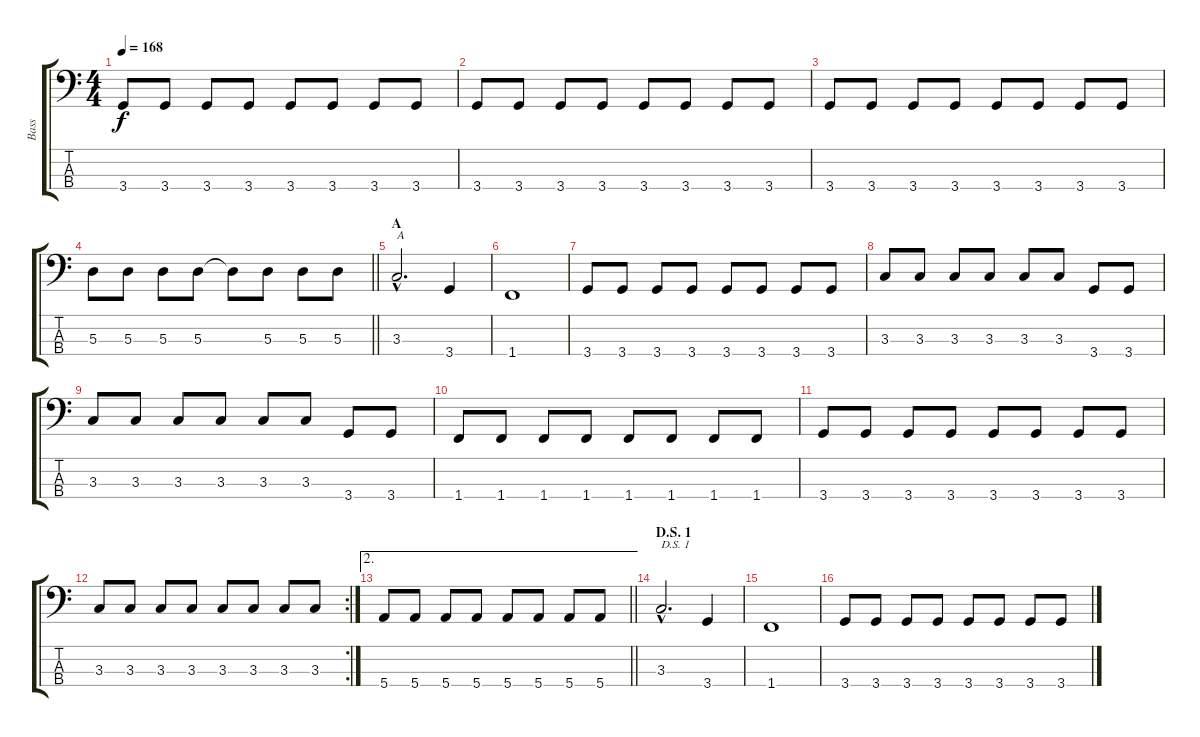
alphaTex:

\track ("Bass" "Bass") {instrument electricbasspick}
\staff {score tabs}
\tuning (G2 D2 A1 E1) {hide}
\ts (4 4)
\tempo 168
\clef f4
\ks c
3.4.8{dy f} 3.4.8 3.4.8 3.4.8 3.4.8 3.4.8 3.4.8 3.4.8 |
3.4.8 3.4.8 3.4.8 3.4.8 3.4.8 3.4.8 3.4.8 3.4.8 |
3.4.8 3.4.8 3.4.8 3.4.8 3.4.8 3.4.8 3.4.8 3.4.8 |
\barLineRight lightlight
5.3.8 5.3.8 5.3.8 5.3.8 5.3{t}.8 5.3.8 5.3.8 5.3.8 |
\section ("" "A")
3.3{hac}.2{d txt "A"} 3.4.4 |
1.4.1 |
3.4.8 3.4.8 3.4.8 3.4.8 3.4.8 3.4.8 3.4.8 3.4.8 |
3.3.8 3.3.8 3.3.8 3.3.8 3.3.8 3.3.8 3.4.8 3.4.8 |
3.3.8 3.3.8 3.3.8 3.3.8 3.3.8 3.3.8 3.4.8 3.4.8 |
1.4.8 1.4.8 1.4.8 1.4.8 1.4.8 1.4.8 1.4.8 1.4.8 |
3.4.8 3.4.8 3.4.8 3.4.8 3.4.8 3.4.8 3.4.8 3.4.8 |
\rc 2
3.3.8 3.3.8 3.3.8 3.3.8 3.3.8 3.3.8 3.3.8 3.3.8 |
\ae 2
\barLineRight lightlight
5.4.8 5.4.8 5.4.8 5.4.8 5.4.8 5.4.8 5.4.8 5.4.8 |
\section ("" "D.S. 1")
3.3{hac}.2{d txt "D.S. 1"} 3.4.4 |
1.4.1 |
3.4.8 3.4.8 3.4.8 3.4.8 3.4.8 3.4.8 3.4.8 3.4.8
